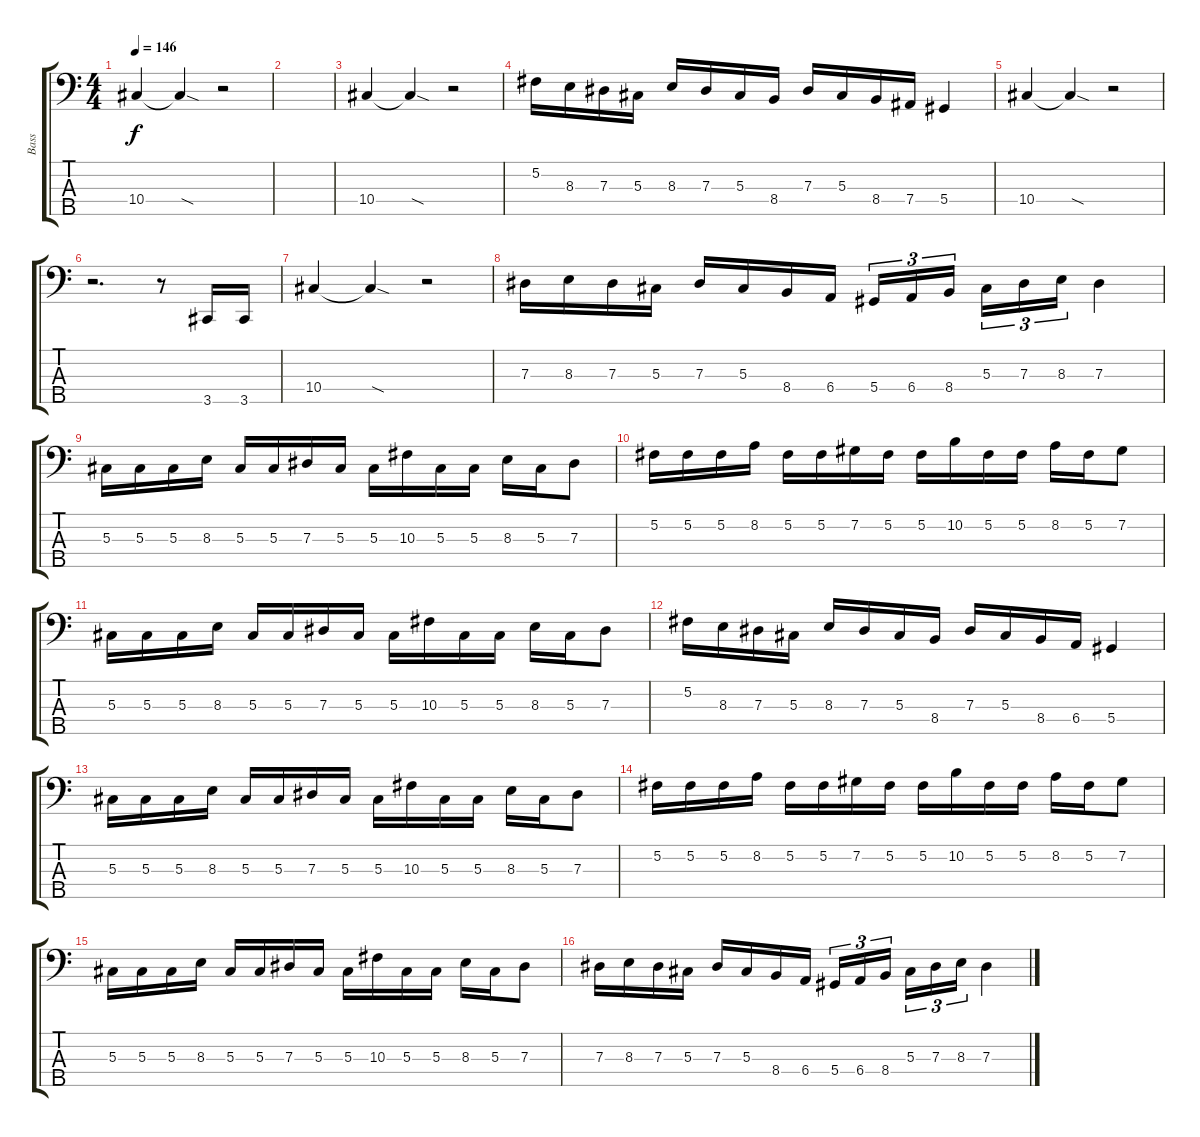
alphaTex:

\track ("Bass" "Bass") {instrument electricbassfinger}
\staff {score tabs}
\tuning (Gb2 Db2 Ab1 Eb1 Bb0) {hide}
\ts (4 4)
\tempo 146
\clef f4
\ks c
10.4.4{dy f instrument electricbassfinger} 10.4{sod t}.4 r.2 |
|
10.4.4 10.4{sod t}.4 r.2 |
5.2.16 8.3.16 7.3.16 5.3.16 8.3.16 7.3.16 5.3.16 8.4.16 7.3.16 5.3.16 8.4.16 7.4.16 5.4.4 |
10.4.4 10.4{sod t}.4 r.2 |
r.2{d} r.8 3.5.16 3.5.16 |
10.4.4 10.4{sod t}.4 r.2 |
7.3.16 8.3.16 7.3.16 5.3.16 7.3.16 5.3.16 8.4.16 6.4.16 5.4.16{tu (3 2)} 6.4.16{tu (3 2)} 8.4.16{tu (3 2)} 5.3.16{tu (3 2)} 7.3.16{tu (3 2)} 8.3.16{tu (3 2)} 7.3.4 |
5.3.16 5.3.16 5.3.16 8.3.16 5.3.16 5.3.16 7.3.16 5.3.16 5.3.16 10.3.16 5.3.16 5.3.16 8.3.16 5.3.16 7.3.8 |
5.2.16 5.2.16 5.2.16 8.2.16 5.2.16 5.2.16 7.2.16 5.2.16 5.2.16 10.2.16 5.2.16 5.2.16 8.2.16 5.2.16 7.2.8 |
5.3.16 5.3.16 5.3.16 8.3.16 5.3.16 5.3.16 7.3.16 5.3.16 5.3.16 10.3.16 5.3.16 5.3.16 8.3.16 5.3.16 7.3.8 |
5.2.16 8.3.16 7.3.16 5.3.16 8.3.16 7.3.16 5.3.16 8.4.16 7.3.16 5.3.16 8.4.16 6.4.16 5.4.4 |
5.3.16 5.3.16 5.3.16 8.3.16 5.3.16 5.3.16 7.3.16 5.3.16 5.3.16 10.3.16 5.3.16 5.3.16 8.3.16 5.3.16 7.3.8 |
5.2.16 5.2.16 5.2.16 8.2.16 5.2.16 5.2.16 7.2.16 5.2.16 5.2.16 10.2.16 5.2.16 5.2.16 8.2.16 5.2.16 7.2.8 |
5.3.16 5.3.16 5.3.16 8.3.16 5.3.16 5.3.16 7.3.16 5.3.16 5.3.16 10.3.16 5.3.16 5.3.16 8.3.16 5.3.16 7.3.8 |
7.3.16 8.3.16 7.3.16 5.3.16 7.3.16 5.3.16 8.4.16 6.4.16 5.4.16{tu (3 2)} 6.4.16{tu (3 2)} 8.4.16{tu (3 2)} 5.3.16{tu (3 2)} 7.3.16{tu (3 2)} 8.3.16{tu (3 2)} 7.3.4
